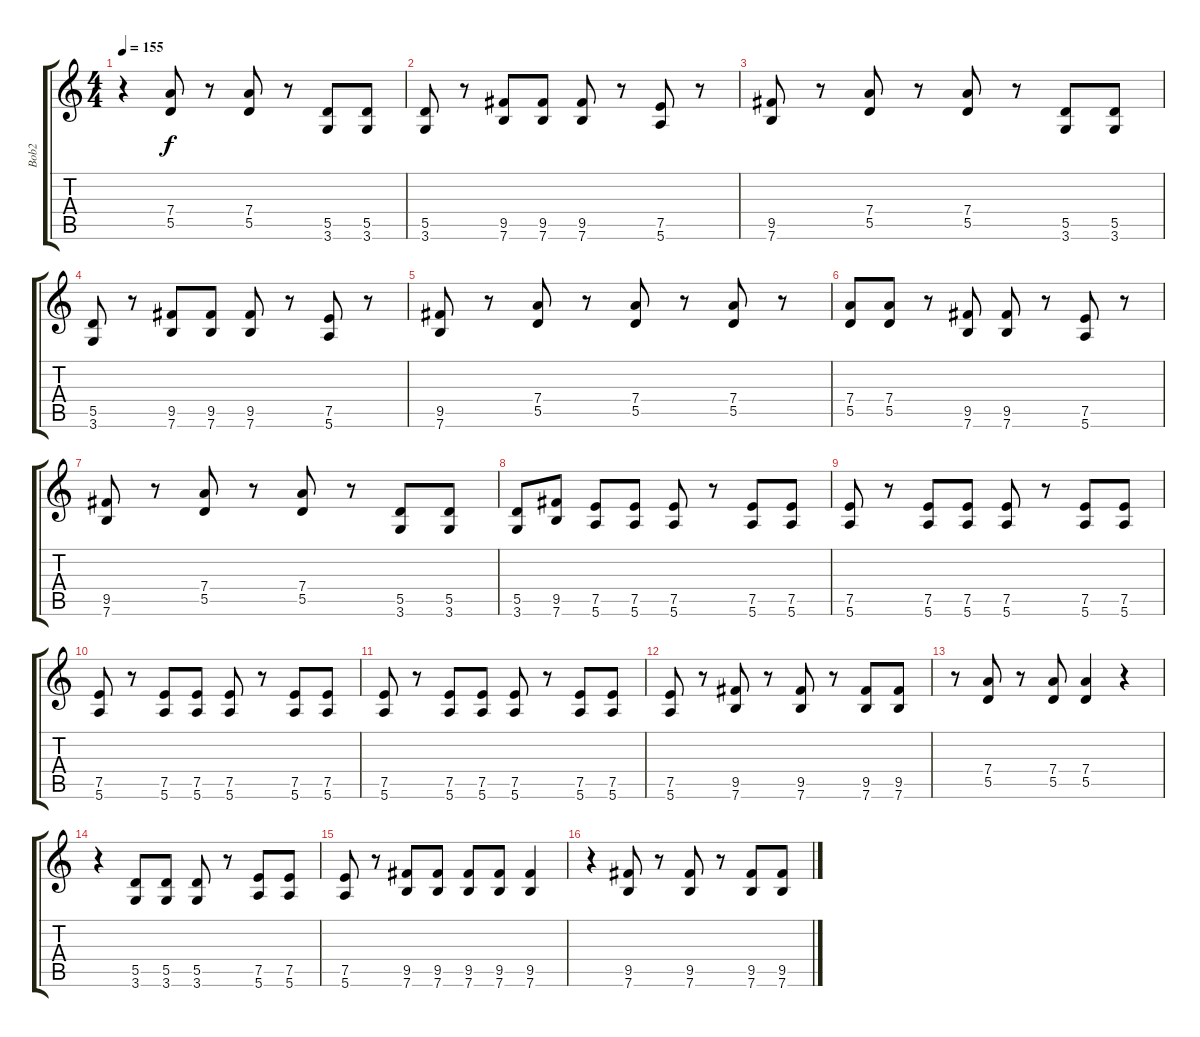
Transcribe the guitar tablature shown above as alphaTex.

\track ("Bob2" "Bob2") {instrument overdrivenguitar}
\staff {score tabs}
\tuning (E4 B3 G3 D3 A2 E2) {hide}
\ts (4 4)
\tempo 155
\clef g2
\ks c
r.4{dy f} (7.4 5.5).8 r.8 (7.4 5.5).8 r.8 (5.5 3.6).8 (5.5 3.6).8 |
(5.5 3.6).8 r.8 (9.5 7.6).8 (9.5 7.6).8 (9.5 7.6).8 r.8 (7.5 5.6).8 r.8 |
(9.5 7.6).8 r.8 (7.4 5.5).8 r.8 (7.4 5.5).8 r.8 (5.5 3.6).8 (5.5 3.6).8 |
(5.5 3.6).8 r.8 (9.5 7.6).8 (9.5 7.6).8 (9.5 7.6).8 r.8 (7.5 5.6).8 r.8 |
(9.5 7.6).8 r.8 (7.4 5.5).8 r.8 (7.4 5.5).8 r.8 (7.4 5.5).8 r.8 |
(7.4 5.5).8 (7.4 5.5).8 r.8 (9.5 7.6).8 (9.5 7.6).8 r.8 (7.5 5.6).8 r.8 |
(9.5 7.6).8 r.8 (7.4 5.5).8 r.8 (7.4 5.5).8 r.8 (5.5 3.6).8 (5.5 3.6).8 |
(5.5 3.6).8 (9.5 7.6).8 (7.5 5.6).8 (7.5 5.6).8 (7.5 5.6).8 r.8 (7.5 5.6).8 (7.5 5.6).8 |
(7.5 5.6).8 r.8 (7.5 5.6).8 (7.5 5.6).8 (7.5 5.6).8 r.8 (7.5 5.6).8 (7.5 5.6).8 |
(7.5 5.6).8 r.8 (7.5 5.6).8 (7.5 5.6).8 (7.5 5.6).8 r.8 (7.5 5.6).8 (7.5 5.6).8 |
(7.5 5.6).8 r.8 (7.5 5.6).8 (7.5 5.6).8 (7.5 5.6).8 r.8 (7.5 5.6).8 (7.5 5.6).8 |
(7.5 5.6).8 r.8 (9.5 7.6).8 r.8 (9.5 7.6).8 r.8 (9.5 7.6).8 (9.5 7.6).8 |
r.8 (7.4 5.5).8 r.8 (7.4 5.5).8 (7.4 5.5).4 r.4 |
r.4 (5.5 3.6).8 (5.5 3.6).8 (5.5 3.6).8 r.8 (7.5 5.6).8 (7.5 5.6).8 |
(7.5 5.6).8 r.8 (9.5 7.6).8 (9.5 7.6).8 (9.5 7.6).8 (9.5 7.6).8 (9.5 7.6).4 |
r.4 (9.5 7.6).8 r.8 (9.5 7.6).8 r.8 (9.5 7.6).8 (9.5 7.6).8
